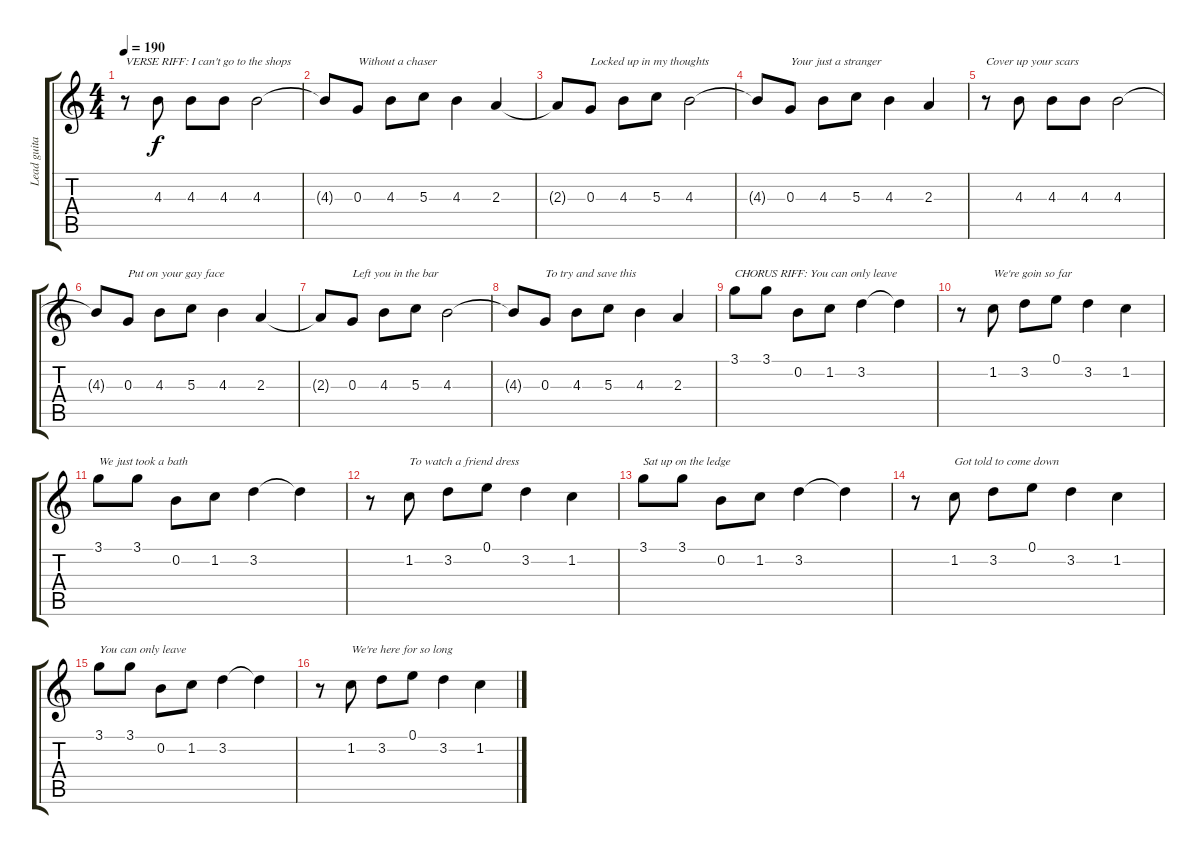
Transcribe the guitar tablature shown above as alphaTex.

\track ("Lead guitar (Tom)" "Lead guita") {instrument distortionguitar}
\staff {score tabs}
\tuning (E4 B3 G3 D3 A2 E2) {hide}
\ts (4 4)
\tempo 190
\clef g2
\ks c
r.8{txt "VERSE RIFF: I can't go to the shops" dy f} 4.3.8 4.3.8 4.3.8 4.3.2 |
4.3{t}.8 0.3.8{txt "Without a chaser"} 4.3.8 5.3.8 4.3.4 2.3.4 |
2.3{t}.8 0.3.8{txt "Locked up in my thoughts"} 4.3.8 5.3.8 4.3.2 |
4.3{t}.8 0.3.8{txt "Your just a stranger"} 4.3.8 5.3.8 4.3.4 2.3.4 |
r.8{txt "Cover up your scars"} 4.3.8 4.3.8 4.3.8 4.3.2 |
4.3{t}.8 0.3.8{txt "Put on your gay face "} 4.3.8 5.3.8 4.3.4 2.3.4 |
2.3{t}.8 0.3.8{txt "Left you in the bar"} 4.3.8 5.3.8 4.3.2 |
4.3{t}.8 0.3.8{txt "To try and save this"} 4.3.8 5.3.8 4.3.4 2.3.4 |
3.1.8{txt "CHORUS RIFF: You can only leave"} 3.1.8 0.2.8 1.2.8 3.2.4 3.2{t}.4 |
r.8 1.2.8{txt "We're goin so far"} 3.2.8 0.1.8 3.2.4 1.2.4 |
3.1.8{txt "We just took a bath"} 3.1.8 0.2.8 1.2.8 3.2.4 3.2{t}.4 |
r.8 1.2.8{txt "To watch a friend dress"} 3.2.8 0.1.8 3.2.4 1.2.4 |
3.1.8{txt "Sat up on the ledge"} 3.1.8 0.2.8 1.2.8 3.2.4 3.2{t}.4 |
r.8 1.2.8{txt "Got told to come down"} 3.2.8 0.1.8 3.2.4 1.2.4 |
3.1.8{txt "You can only leave"} 3.1.8 0.2.8 1.2.8 3.2.4 3.2{t}.4 |
r.8 1.2.8{txt "We're here for so long"} 3.2.8 0.1.8 3.2.4 1.2.4
